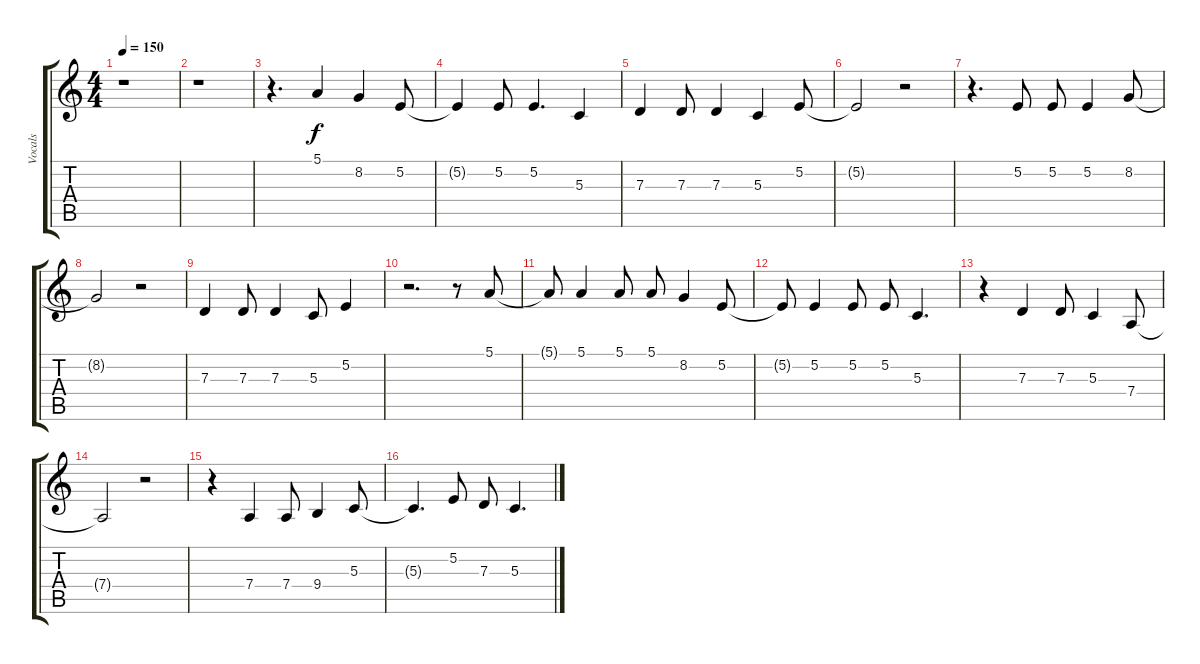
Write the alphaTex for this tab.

\track ("Vocals" "Vocals") {instrument lead3calliope}
\staff {score tabs}
\tuning (E4 B3 G3 D3 A2 E2) {hide}
\ts (4 4)
\tempo 150
\clef g2
\ks c
r.1{dy f} |
r.1 |
r.4{d} 5.1.4 8.2.4 5.2.8 |
5.2{t}.4 5.2.8 5.2.4{d} 5.3.4 |
7.3.4 7.3.8 7.3.4 5.3.4 5.2.8 |
5.2{t}.2 r.2 |
r.4{d} 5.2.8 5.2.8 5.2.4 8.2.8 |
8.2{t}.2 r.2 |
7.3.4 7.3.8 7.3.4 5.3.8 5.2.4 |
r.2{d} r.8 5.1.8 |
5.1{t}.8 5.1.4 5.1.8 5.1.8 8.2.4 5.2.8 |
5.2{t}.8 5.2.4 5.2.8 5.2.8 5.3.4{d} |
r.4 7.3.4 7.3.8 5.3.4 7.4.8 |
7.4{t}.2 r.2 |
r.4 7.4.4 7.4.8 9.4.4 5.3.8 |
5.3{t}.4{d} 5.2.8 7.3.8 5.3.4{d}
